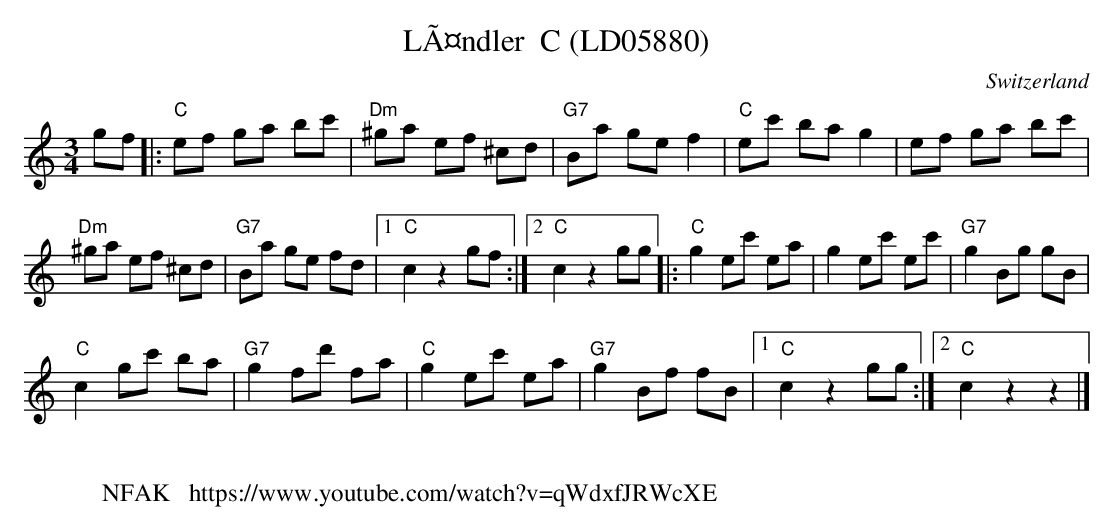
X:1
T:LÃ¤ndler  C (LD05880)
O:Switzerland
M:3/4
L:1/8
K:C %%MIDI gchordon
gf |: "C"ef ga bc' | "Dm"^ga ef ^cd | "G7"Ba gef2 | "C"ec' bag2 | ef ga bc' |
"Dm"^ga ef ^cd | "G7"Ba ge fd |1 "C"c2z2gf :|2 "C"c2z2gg |: "C"g2ec' ea | g2 ec' ec' | "G7"g2Bg gB |
"C"c2 gc' ba | "G7"g2 fd' fa | "C"g2 ec' ea | "G7"g2Bf fB |1 "C"c2z2gg :|2 "C"c2z2z2 |]
W:
W: NFAK   https://www.youtube.com/watch?v=qWdxfJRWcXE
